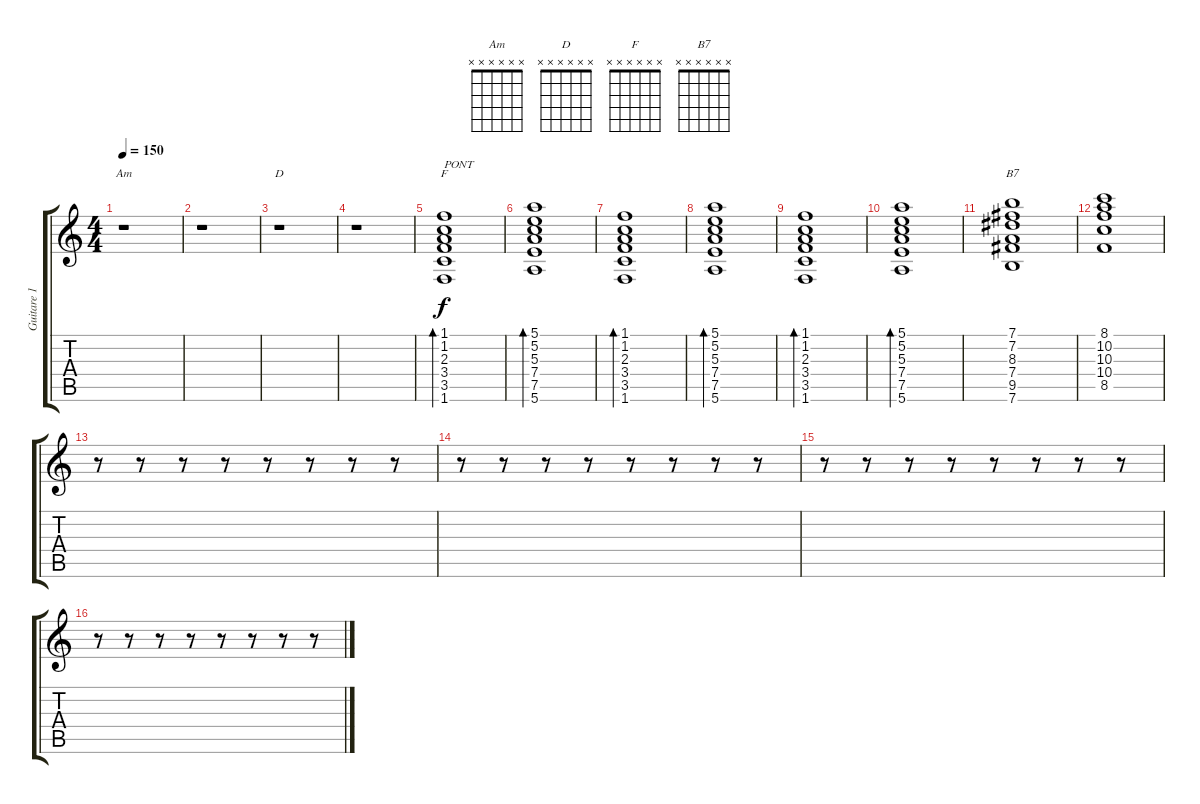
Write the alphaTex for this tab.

\track ("Guitare 1" "Guitare 1") {instrument distortionguitar}
\staff {score tabs}
\tuning (E4 B3 G3 D3 A2 E2) {hide}
\chord ("Am" x x x x x x)
\chord ("D" x x x x x x)
\chord ("F" x x x x x x)
\chord ("B7" x x x x x x)
\ts (4 4)
\tempo 150
\clef g2
\ks c
r.1{ch "Am" dy f} |
r.1 |
r.1{ch "D"} |
r.1 |
(1.1 1.2 2.3 3.4 3.5 1.6).1{bd 480 ch "F" txt "PONT" instrument electricguitarclean} |
(5.1 5.2 5.3 7.4 7.5 5.6).1{bd 480} |
(1.1 1.2 2.3 3.4 3.5 1.6).1{bd 480} |
(5.1 5.2 5.3 7.4 7.5 5.6).1{bd 480} |
(1.1 1.2 2.3 3.4 3.5 1.6).1{bd 480} |
(5.1 5.2 5.3 7.4 7.5 5.6).1{bd 480} |
(7.1 7.2 8.3 7.4 9.5 7.6).1{ch "B7"} |
(8.1 10.2 10.3 10.4 8.5).1 |
r.8 r.8 r.8 r.8 r.8 r.8 r.8 r.8 |
r.8 r.8 r.8 r.8 r.8 r.8 r.8 r.8 |
r.8 r.8 r.8 r.8 r.8 r.8 r.8 r.8 |
r.8 r.8 r.8 r.8 r.8 r.8 r.8 r.8
